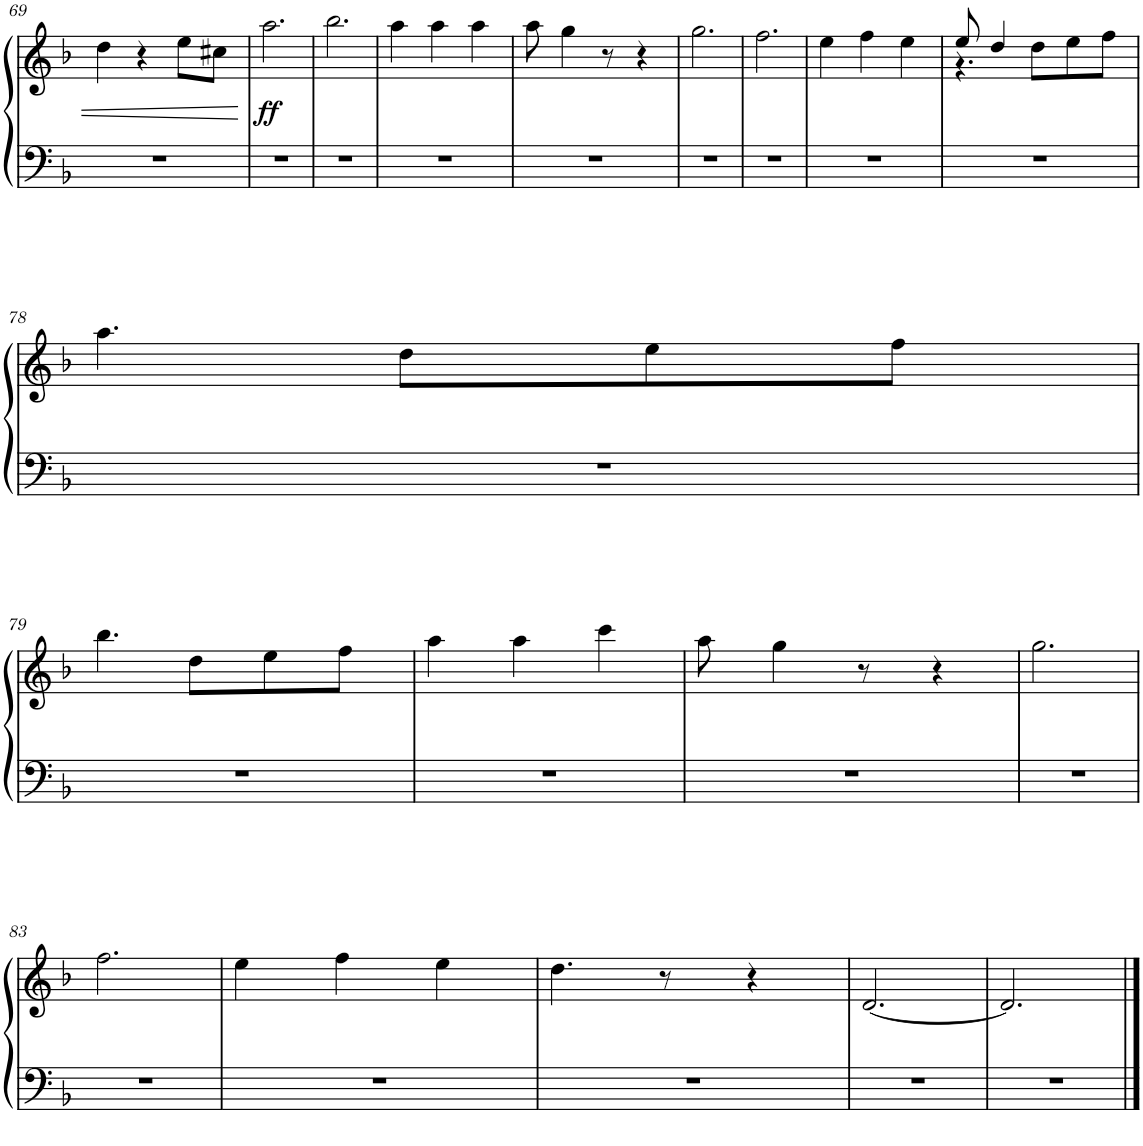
**kern	**kern	**dynam
*part1	*part1	*part1
*staff2	*staff1	*staff1/2
*I"Piano	*	*
*I'Pno	*	*
!!LO:PB:g=z
*clefF4	*clefG2	*
*k[b-]	*k[b-]	*
*M6/8	*M6/8	*
=69	=69	=69
2.r	4dd\	.
.	4r	.
.	8ee\L	.
.	8cc#X\J	.
=70	=70	=70
!	!	!LO:DY:b
2.r	2.aa\	ff
=71	=71	=71
2.r	2.bb-\	.
=72	=72	=72
2.r	4aa\	.
.	4aa\	.
.	4aa\	.
=73	=73	=73
2.r	8aa\	.
.	4gg\	.
.	8r	.
.	4r	.
=74	=74	=74
2.r	2.gg\	.
=75	=75	=75
2.r	2.ff\	.
=76	=76	=76
2.r	4ee\	.
.	4ff\	.
.	4ee\	.
=77	=77	=77
*	*^	*
2.r	8ee/	4.r	.
.	4dd/	.	.
.	8dd\L	4.ryy	.
.	8ee\	.	.
.	8ff\J	.	.
*	*v	*v	*
!!LO:LB:g=z
=78	=78	=78
2.r	4.aa\	.
.	8dd\L	.
.	8ee\	.
.	8ff\J	.
!!LO:LB:g=z
=79	=79	=79
2.r	4.bb-\	.
.	8dd\L	.
.	8ee\	.
.	8ff\J	.
=80	=80	=80
2.r	4aa\	.
.	4aa\	.
.	4ccc\	.
=81	=81	=81
2.r	8aa\	.
.	4gg\	.
.	8r	.
.	4r	.
=82	=82	=82
2.r	2.gg\	.
!!LO:LB:g=z
=83	=83	=83
2.r	2.ff\	.
=84	=84	=84
2.r	4ee\	.
.	4ff\	.
.	4ee\	.
=85	=85	=85
2.r	4.dd\	.
.	8r	.
.	4r	.
=86	=86	=86
2.r	[2.d/	.
=87	=87	=87
2.r	2.d/]	.
==	==	==
*-	*-	*-
